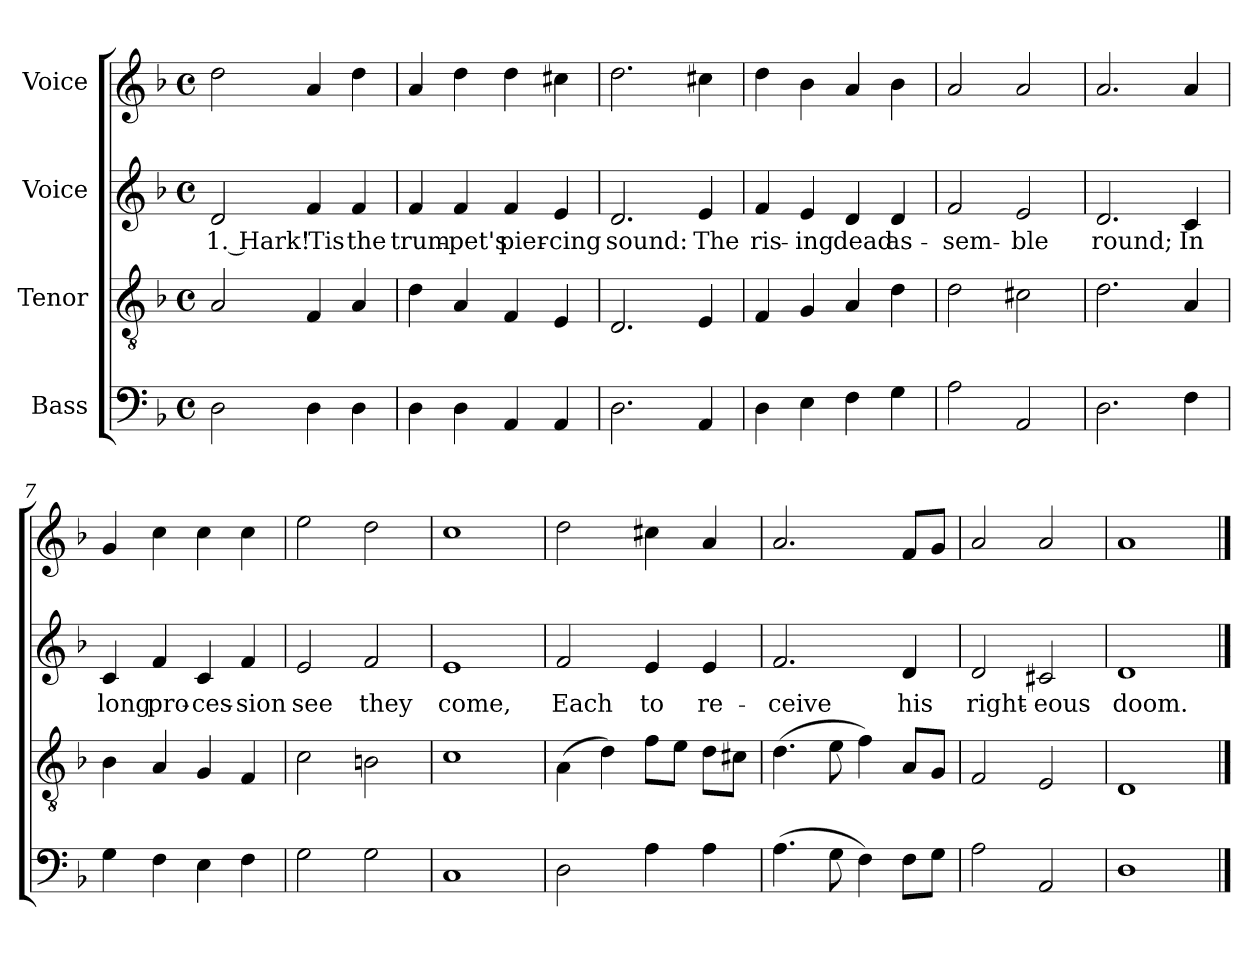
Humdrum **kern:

**kern	**kern	**kern	**text	**kern
*part4	*part3	*part2	*part2	*part1
*staff4	*staff3	*staff2	*staff2	*staff1
*I"Bass	*I"Tenor	*I"Voice	*	*I"Voice
*clefF4	*clefGv2	*clefG2	*	*clefG2
*k[b-]	*k[b-]	*k[b-]	*	*k[b-]
*M4/4	*M4/4	*M4/4	*	*M4/4
*met(c)	*met(c)	*met(c)	*	*met(c)
=1	=1	=1	=1	=1
2D\	2A/	2d/	1. Hark!	2dd\
4D\	4F/	4f/	'Tis	4a/
4D\	4A/	4f/	the	4dd\
=2	=2	=2	=2	=2
4D\	4d\	4f/	trum-	4a/
4D\	4A/	4f/	-pet's	4dd\
4AA/	4F/	4f/	pier-	4dd\
4AA/	4E/	4e/	-cing	4cc#X\
=3	=3	=3	=3	=3
2.D\	2.D/	2.d/	sound:	2.dd\
4AA/	4E/	4e/	The	4cc#X\
=4	=4	=4	=4	=4
4D\	4F/	4f/	ris-	4dd\
4E\	4G/	4e/	-ing	4b-\
4F\	4A/	4d/	dead	4a/
4G\	4d\	4d/	as-	4b-\
=5	=5	=5	=5	=5
2A\	2d\	2f/	-sem-	2a/
2AA/	2c#X\	2e/	-ble	2a/
=6	=6	=6	=6	=6
2.D\	2.d\	2.d/	round;	2.a/
4F\	4A/	4c/	In	4a/
!!LO:LB:g=z
=7	=7	=7	=7	=7
4G\	4B-\	4c/	long	4g/
4F\	4A/	4f/	pro-	4cc\
4E\	4G/	4c/	-ces-	4cc\
4F\	4F/	4f/	-sion	4cc\
=8	=8	=8	=8	=8
2G\	2c\	2e/	see	2ee\
2G\	2Bn\	2f/	they	2dd\
=9	=9	=9	=9	=9
1C	1c	1e	come,	1cc
=10	=10	=10	=10	=10
2D\	(4A\	2f/	Each	2dd\
.	4d\)	.	.	.
4A\	8f\L	4e/	to	4cc#X\
.	8e\J	.	.	.
4A\	8d\L	4e/	re-	4a/
.	8c#X\J	.	.	.
=11	=11	=11	=11	=11
(4.A\	(4.d\	2.f/	-ceive	2.a/
8G\	8e\	.	.	.
4F\)	4f\)	.	.	.
8F\L	8A/L	4d/	his	8f/L
8G\J	8G/J	.	.	8g/J
=12	=12	=12	=12	=12
2A\	2F/	2d/	right-	2a/
2AA/	2E/	2c#X/	-eous	2a/
=13	=13	=13	=13	=13
1D	1D	1d	doom.	1a
==	==	==	==	==
*-	*-	*-	*-	*-
